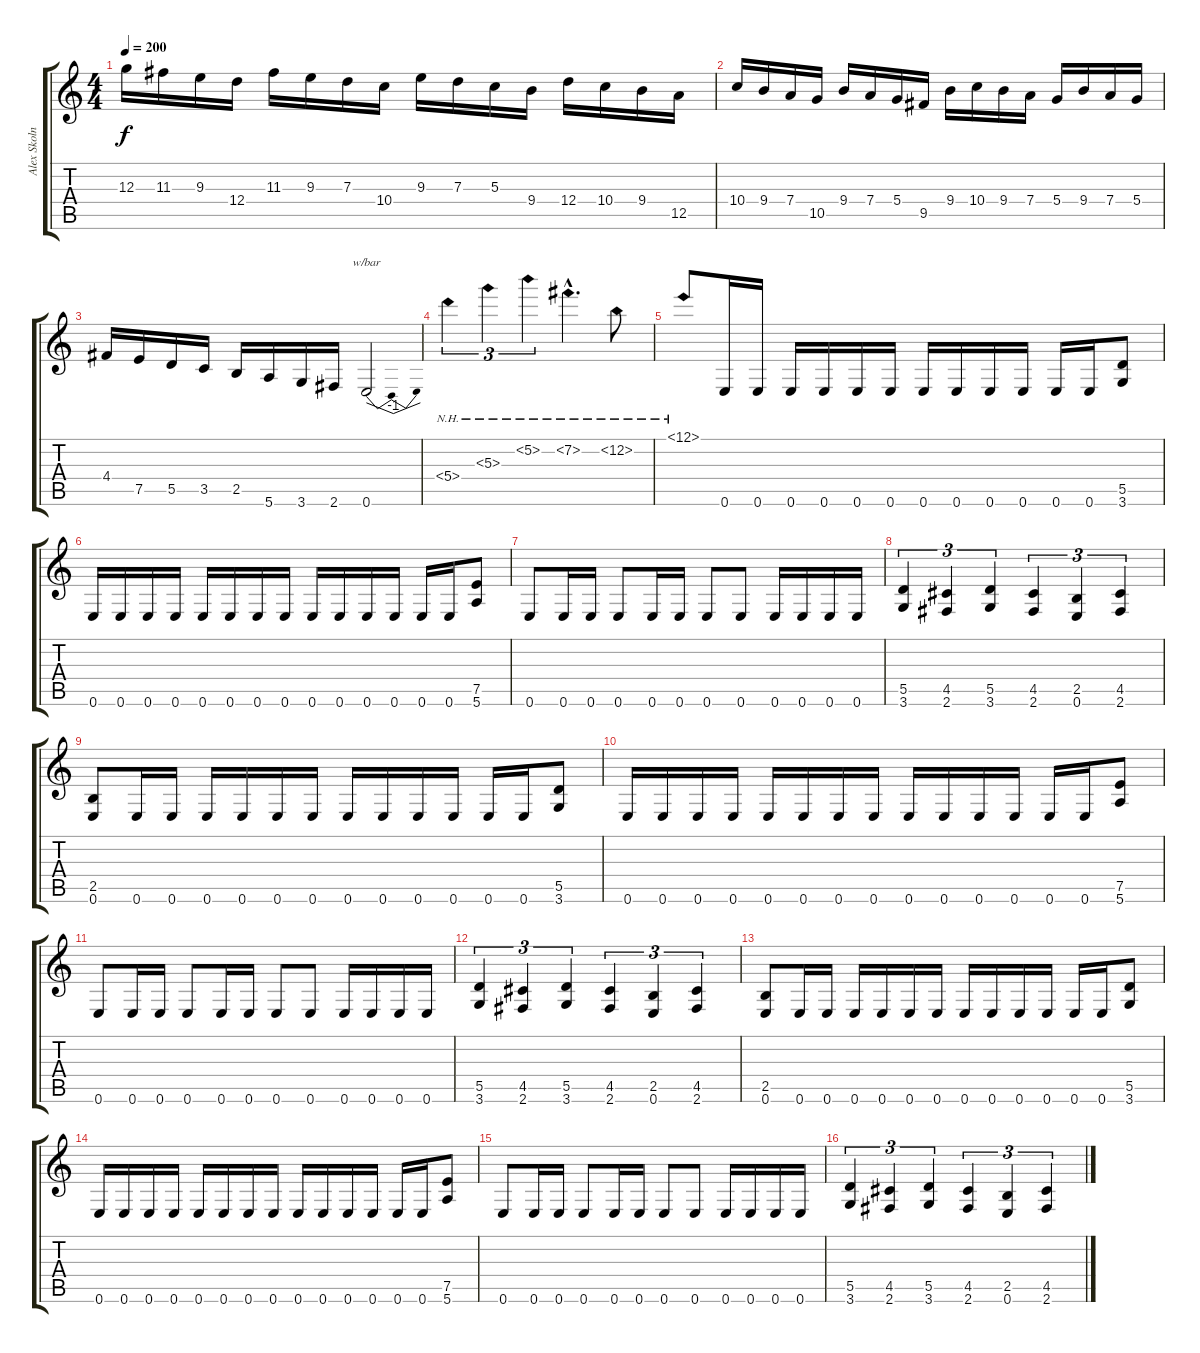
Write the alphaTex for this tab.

\track ("Alex Skolnick" "Alex Skoln") {instrument distortionguitar}
\staff {score tabs}
\tuning (E4 B3 G3 D3 A2 E2) {hide}
\ts (4 4)
\tempo 200
\clef g2
\ks c
12.3.16{dy f} 11.3.16 9.3.16 12.4.16 11.3.16 9.3.16 7.3.16 10.4.16 9.3.16 7.3.16 5.3.16 9.4.16 12.4.16 10.4.16 9.4.16 12.5.16 |
10.4.16 9.4.16 7.4.16 10.5.16 9.4.16 7.4.16 5.4.16 9.5.16 9.4.16 10.4.16 9.4.16 7.4.16 5.4.16 9.4.16 7.4.16 5.4.16 |
4.4.16 7.5.16 5.5.16 3.5.16 2.5.16 5.6.16 3.6.16 2.6.16 0.6.2{tbe (dip default 0 0 30 -4 60 0)} |
5.4{nh}.4{tu (3 2)} 5.3{nh}.4{tu (3 2)} 5.2{nh}.4{tu (3 2)} 7.2{nh hac}.4{d} 12.2{nh}.8 |
12.1{nh}.8 0.6.16 0.6.16 0.6.16 0.6.16 0.6.16 0.6.16 0.6.16 0.6.16 0.6.16 0.6.16 0.6.16 0.6.16 (5.5 3.6).8 |
0.6.16 0.6.16 0.6.16 0.6.16 0.6.16 0.6.16 0.6.16 0.6.16 0.6.16 0.6.16 0.6.16 0.6.16 0.6.16 0.6.16 (7.5 5.6).8 |
0.6.8 0.6.16 0.6.16 0.6.8 0.6.16 0.6.16 0.6.8 0.6.8 0.6.16 0.6.16 0.6.16 0.6.16 |
(5.5 3.6).4{tu (3 2)} (4.5 2.6).4{tu (3 2)} (5.5 3.6).4{tu (3 2)} (4.5 2.6).4{tu (3 2)} (2.5 0.6).4{tu (3 2)} (4.5 2.6).4{tu (3 2)} |
(2.5 0.6).8 0.6.16 0.6.16 0.6.16 0.6.16 0.6.16 0.6.16 0.6.16 0.6.16 0.6.16 0.6.16 0.6.16 0.6.16 (5.5 3.6).8 |
0.6.16 0.6.16 0.6.16 0.6.16 0.6.16 0.6.16 0.6.16 0.6.16 0.6.16 0.6.16 0.6.16 0.6.16 0.6.16 0.6.16 (7.5 5.6).8 |
0.6.8 0.6.16 0.6.16 0.6.8 0.6.16 0.6.16 0.6.8 0.6.8 0.6.16 0.6.16 0.6.16 0.6.16 |
(5.5 3.6).4{tu (3 2)} (4.5 2.6).4{tu (3 2)} (5.5 3.6).4{tu (3 2)} (4.5 2.6).4{tu (3 2)} (2.5 0.6).4{tu (3 2)} (4.5 2.6).4{tu (3 2)} |
(2.5 0.6).8 0.6.16 0.6.16 0.6.16 0.6.16 0.6.16 0.6.16 0.6.16 0.6.16 0.6.16 0.6.16 0.6.16 0.6.16 (5.5 3.6).8 |
0.6.16 0.6.16 0.6.16 0.6.16 0.6.16 0.6.16 0.6.16 0.6.16 0.6.16 0.6.16 0.6.16 0.6.16 0.6.16 0.6.16 (7.5 5.6).8 |
0.6.8 0.6.16 0.6.16 0.6.8 0.6.16 0.6.16 0.6.8 0.6.8 0.6.16 0.6.16 0.6.16 0.6.16 |
(5.5 3.6).4{tu (3 2)} (4.5 2.6).4{tu (3 2)} (5.5 3.6).4{tu (3 2)} (4.5 2.6).4{tu (3 2)} (2.5 0.6).4{tu (3 2)} (4.5 2.6).4{tu (3 2)}
